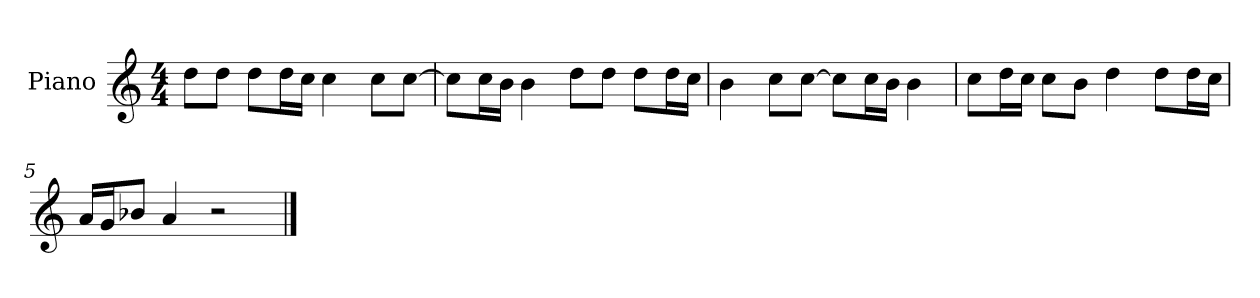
**kern
*part1
*staff1
*I"Piano
*I'P-no
*clefG2
*k[]
*M4/4
*MM90
=1
8dd\L
8dd\J
8dd\L
16dd\L
16cc\JJ
4cc\
8cc\L
[8cc\J
=2
8cc\L]
16cc\L
16b\JJ
4b\
8dd\L
8dd\J
8dd\L
16dd\L
16cc\JJ
=3
4b\
8cc\L
[8cc\J
8cc\L]
16cc\L
16b\JJ
4b\
=4
8cc\L
16dd\L
16cc\JJ
8cc\L
8b\J
4dd\
8dd\L
16dd\L
16cc\JJ
=5
16a/LL
16g/J
8b-X/J
4a/
2r
==
*-
